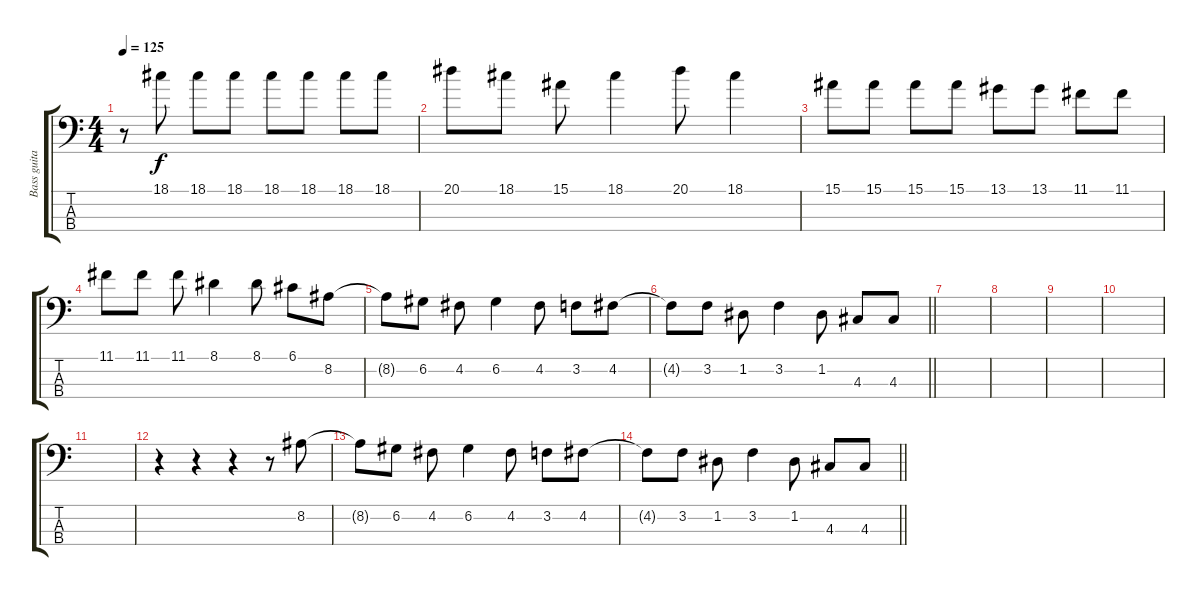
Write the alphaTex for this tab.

\track ("Bass guitar 1" "Bass guita") {instrument electricguitarclean}
\staff {score tabs}
\tuning (G2 D2 A1 E1) {hide}
\ts (4 4)
\tempo 125
\clef f4
\ks c
r.8{dy f} 18.1.8 18.1.8 18.1.8 18.1.8 18.1.8 18.1.8 18.1.8 |
20.1.8 18.1.8 15.1.8 18.1.4 20.1.8 18.1.4 |
15.1.8 15.1.8 15.1.8 15.1.8 13.1.8 13.1.8 11.1.8 11.1.8 |
11.1.8 11.1.8 11.1.8 8.1.4 8.1.8 6.1.8 8.2.8 |
8.2{t}.8 6.2.8 4.2.8 6.2.4 4.2.8 3.2.8 4.2.8 |
\barLineRight lightlight
4.2{t}.8 3.2.8 1.2.8 3.2.4 1.2.8 4.3.8 4.3.8 |
|
|
|
|
|
r.4 r.4 r.4 r.8 8.2.8 |
8.2{t}.8 6.2.8 4.2.8 6.2.4 4.2.8 3.2.8 4.2.8 |
\barLineRight lightlight
4.2{t}.8 3.2.8 1.2.8 3.2.4 1.2.8 4.3.8 4.3.8
